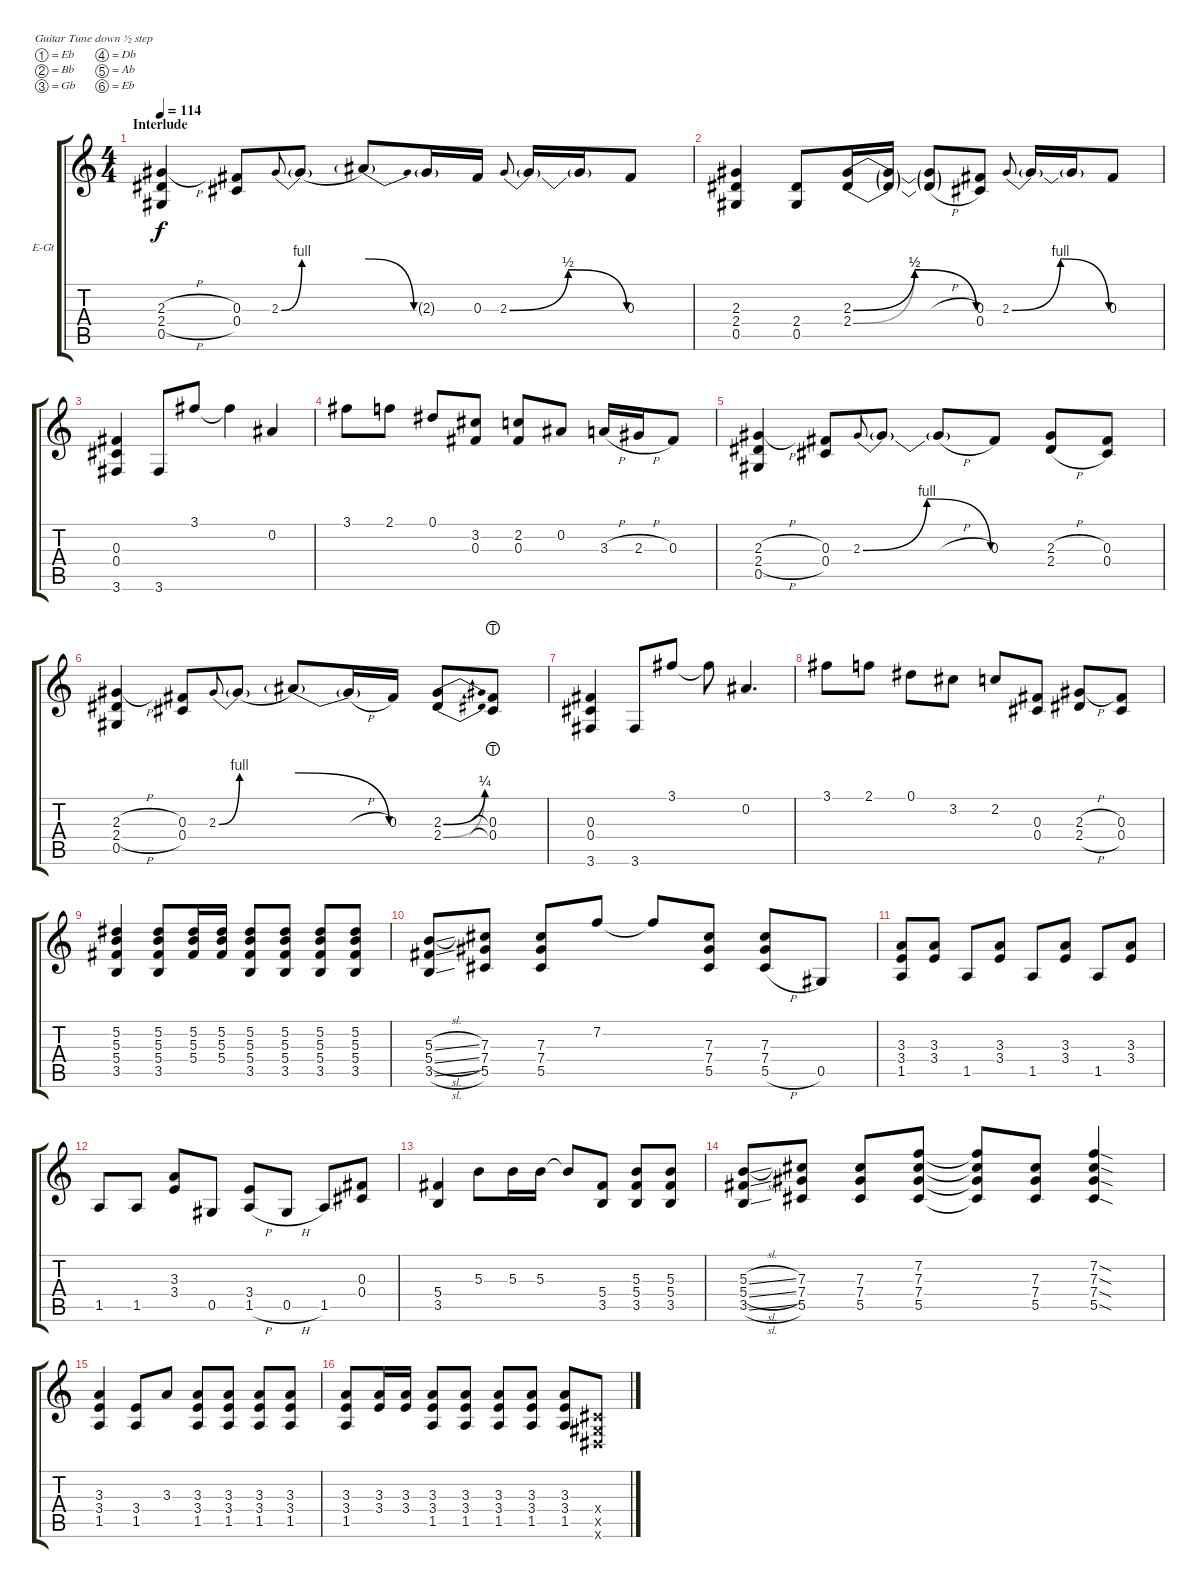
\defaultSystemsLayout 4
\bracketExtendMode groupsimilarinstruments
\firstSystemTrackNameOrientation horizontal
\otherSystemsTrackNameOrientation horizontal
\track ("Electric Guitar" "E-Gt") {instrument electricguitarclean}
\staff {score tabs}
\tuning (Eb4 Bb3 Gb3 Db3 Ab2 Eb2)
\ts (4 4)
\section ("" "Interlude")
\tempo 114
\clef g2
\scale
1.07818
\ks c
(0.5 2.4{h} 2.3{h}).4{dy f} (0.3 0.4).8 2.3{be (bend 0 0 15 4)}.8{gr onbeat} 2.3{be (hold 0 0 60 0) t}.8 2.3{be (release 0 4 15 0) t}.8 2.3{g}.16 0.3.16 2.3{be (bendrelease 0 0 10.799999999999999 2 20.4 2 30 0)}.8{gr onbeat} 2.3{t}.16 2.3{t}.16 0.3.8 |
\scale
0.960908 (0.5 2.4 2.3).4 (2.4 0.5).8 (2.4{be (bendrelease 0 0 10.799999999999999 2 20.4 2 30 0)} 2.3{be (bendrelease 0 0 10.799999999999999 2 20.4 2 30 0)}).16 (2.3{t} 2.4{t}).16 (2.3{h t} 2.4{h t}).8 (0.3 0.4).8 2.3{be (bendrelease 0 0 10.2 4 20.4 4 30 0)}.8{gr onbeat} 2.3{t}.16 2.3{t}.16 0.3.8 |
\scale
0.960908 (3.6 0.4 0.3).4 3.6.8 3.1.8 3.1{t}.4 0.2.4 |
\scale
1.07818 3.1.8 2.1.8 0.1.8 (3.2 0.3).8 (2.2 0.3).8 0.2.8 3.3{h}.16 2.3{h}.16 0.3.8 |
\scale
0.960908 (0.5 2.4{h} 2.3{h}).4 (0.3 0.4).8 2.3{be (bendrelease 0 0 10.2 4 20.4 4 30 0)}.8{gr onbeat} 2.3{t}.8 2.3{h t}.8 0.3.8 (2.3{h} 2.4{h}).8 (0.3 0.4).8 |
\scale
0.960908 (0.5 2.4{h} 2.3{h}).4 (0.3 0.4).8 2.3{be (bend 0 0 15 4)}.8{gr onbeat} 2.3{be (hold 0 0 60 0) t}.8 2.3{be (release 0 4 15 0) t}.8 2.3{h t}.16 0.3.16 (2.3{be (bend 0 0 15.6 1)} 2.4{be (bend 0 0 15 1)}).8 (0.3{lht} 0.4{lht}).8 |
\scale
1.07818 (3.6 0.4 0.3).4 3.6.8 3.1.8 3.1{t}.8 0.2.4{d} |
\scale
0.960908 3.1.8 2.1.8 0.1.8 3.2.8 2.2.8 (0.3 0.4).8 (2.4{h} 2.3{h}).8 (0.3 0.4).8 |
\scale
0.960908 (3.5 5.4 5.3 5.2).4 (3.5 5.4 5.3 5.2).8 (5.2 5.3 5.4).16 (5.4 5.3 5.2).16 (3.5 5.4 5.3 5.2).8 (3.5 5.4 5.3 5.2).8 (3.5 5.4 5.3 5.2).8 (3.5 5.4 5.3 5.2).8 |
\scale
1.07818 (3.5{sl} 5.4{sl} 5.3{sl}).8 (5.5 7.4 7.3).8 (5.5 7.4 7.3).8 7.2.8 7.2{t}.8 (5.5 7.4 7.3).8 (5.5{h} 7.4 7.3).8 0.5.8 |
\scale
0.960908 (1.5 3.4 3.3).8 (3.3 3.4).8 1.5.8 (3.4 3.3).8 1.5.8 (3.4 3.3).8 1.5.8 (3.4 3.3).8 |
\scale
0.960908 1.5.8 1.5.8 (3.4 3.3).8 0.5.8 (1.5{h} 3.4).8 0.5{h}.8 1.5.8 (0.4 0.3).8 |
\scale
1.07818 (3.5 5.4).4 5.3.8 5.3.16 5.3.16 5.3{t}.8 (3.5 5.4).8 (3.5 5.4 5.3).8 (3.5 5.4 5.3).8 |
\scale
0.960908 (3.5{sl} 5.4{sl} 5.3{sl}).8 (5.5 7.4 7.3).8 (5.5 7.4 7.3).8 (5.5 7.4 7.3 7.2).8 (5.5{t} 7.4{t} 7.3{t} 7.2{t}).8 (5.5 7.4 7.3).8 (5.5{sod} 7.4{sod} 7.3{sod} 7.2{sod}).4 |
\scale
0.960908 (1.5 3.4 3.3).4 (1.5 3.4).8 3.3.8 (1.5 3.4 3.3).8 (1.5 3.4 3.3).8 (1.5 3.4 3.3).8 (1.5 3.4 3.3).8 |
\scale
1.07818 (1.5 3.4 3.3).8 (3.3 3.4).16 (3.3 3.4).16 (1.5 3.4 3.3).8 (1.5 3.4 3.3).8 (1.5 3.4 3.3).8 (1.5 3.4 3.3).8 (1.5 3.4 3.3).8 (0.6{x} 0.5{x} 0.4{x}).8
